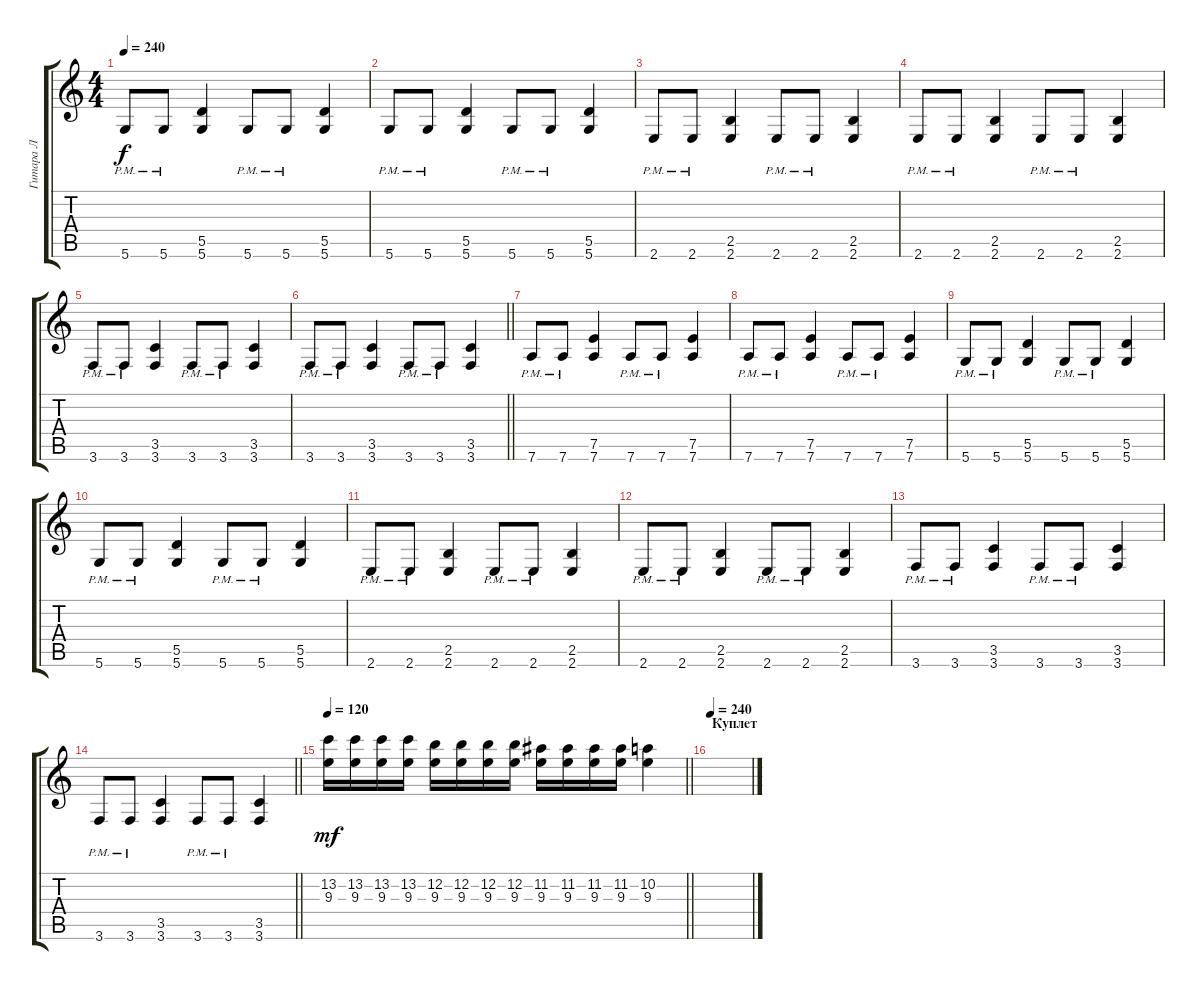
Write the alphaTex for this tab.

\track ("Гитара Л" "Гитара Л") {instrument electricguitarclean}
\staff {score tabs}
\tuning (E4 B3 G3 D3 A2 D2) {hide}
\ts (4 4)
\tempo 240
\clef g2
\ks c
5.6{pm}.8{dy f} 5.6{pm}.8 (5.5 5.6).4 5.6{pm}.8 5.6{pm}.8 (5.5 5.6).4 |
5.6{pm}.8 5.6{pm}.8 (5.5 5.6).4 5.6{pm}.8 5.6{pm}.8 (5.5 5.6).4 |
2.6{pm}.8 2.6{pm}.8 (2.5 2.6).4 2.6{pm}.8 2.6{pm}.8 (2.5 2.6).4 |
2.6{pm}.8 2.6{pm}.8 (2.5 2.6).4 2.6{pm}.8 2.6{pm}.8 (2.5 2.6).4 |
3.6{pm}.8 3.6{pm}.8 (3.5 3.6).4 3.6{pm}.8 3.6{pm}.8 (3.5 3.6).4 |
\barLineRight lightlight
3.6{pm}.8 3.6{pm}.8 (3.5 3.6).4 3.6{pm}.8 3.6{pm}.8 (3.5 3.6).4 |
\section ("" " ")
7.6{pm}.8 7.6{pm}.8 (7.5 7.6).4 7.6{pm}.8 7.6{pm}.8 (7.5 7.6).4 |
7.6{pm}.8 7.6{pm}.8 (7.5 7.6).4 7.6{pm}.8 7.6{pm}.8 (7.5 7.6).4 |
5.6{pm}.8 5.6{pm}.8 (5.5 5.6).4 5.6{pm}.8 5.6{pm}.8 (5.5 5.6).4 |
5.6{pm}.8 5.6{pm}.8 (5.5 5.6).4 5.6{pm}.8 5.6{pm}.8 (5.5 5.6).4 |
2.6{pm}.8 2.6{pm}.8 (2.5 2.6).4 2.6{pm}.8 2.6{pm}.8 (2.5 2.6).4 |
2.6{pm}.8 2.6{pm}.8 (2.5 2.6).4 2.6{pm}.8 2.6{pm}.8 (2.5 2.6).4 |
3.6{pm}.8 3.6{pm}.8 (3.5 3.6).4 3.6{pm}.8 3.6{pm}.8 (3.5 3.6).4 |
\barLineRight lightlight
3.6{pm}.8 3.6{pm}.8 (3.5 3.6).4 3.6{pm}.8 3.6{pm}.8 (3.5 3.6).4 |
\tempo 120
\barLineRight lightlight
(13.2 9.3).16{dy mf} (13.2 9.3).16 (13.2 9.3).16 (13.2 9.3).16 (12.2 9.3).16 (12.2 9.3).16 (12.2 9.3).16 (12.2 9.3).16 (11.2 9.3).16 (11.2 9.3).16 (11.2 9.3).16 (11.2 9.3).16 (10.2 9.3).4 |
\section ("" "Куплет")
\tempo 240
